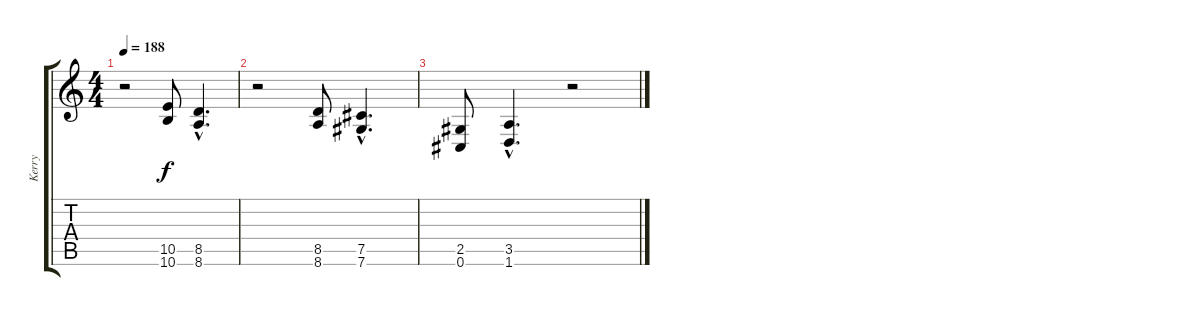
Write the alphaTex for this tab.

\track ("Kerry" "Kerry") {instrument overdrivenguitar}
\staff {score tabs}
\tuning (Db4 Ab3 E3 B2 Gb2 Db2) {hide}
\ts (4 4)
\tempo 188
\clef g2
\ks c
r.2{dy f} (10.5 10.6).8 (8.5{hac} 8.6{hac}).4{d} |
r.2 (8.5 8.6).8 (7.5{hac} 7.6{hac}).4{d} |
(2.5 0.6).8 (3.5{hac} 1.6{hac}).4{d} r.2
